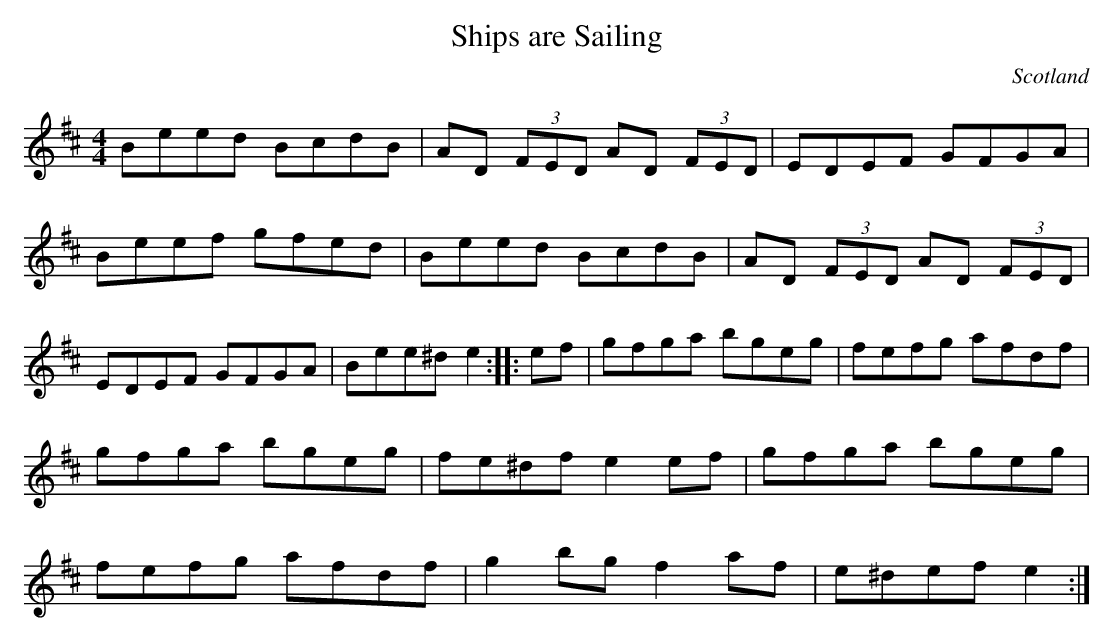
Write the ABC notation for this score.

X:1
T:Ships are Sailing
M:4/4
O:Scotland
K:E dorian
Beed BcdB|AD (3FED AD (3FED|\
EDEF GFGA|Beef gfed|\
Beed BcdB|AD (3FED AD (3FED|\
EDEF GFGA|Bee^d e2 ::\
ef|\
gfga bgeg|fefg afdf|gfga bgeg|fe^df e2ef|\
gfga bgeg|fefg afdf|g2bg f2af|e^def e2 :|
